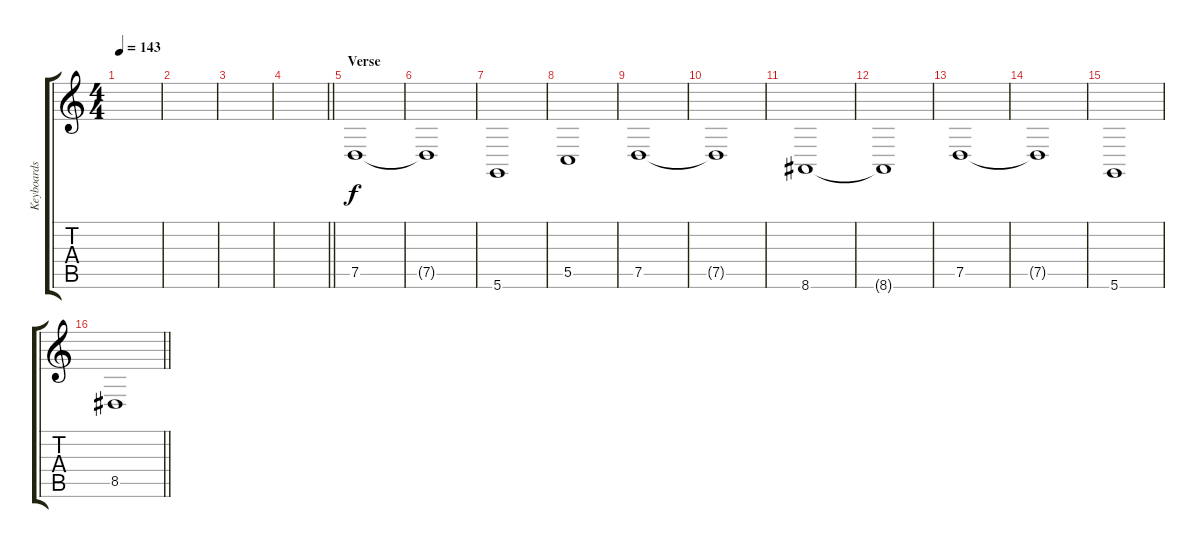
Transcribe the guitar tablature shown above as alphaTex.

\track ("Keyboards" "Keyboards") {instrument synthstrings1}
\staff {score tabs}
\tuning (D4 A3 F3 C3 G2 D2) {hide}
\ts (4 4)
\tempo 143
\clef g2
\ks c
|
|
|
\barLineRight lightlight
|
\section ("" "Verse")
7.5.1{volume 5} |
7.5{t}.1 |
5.6.1 |
5.5.1 |
7.5.1{volume 5} |
7.5{t}.1 |
8.6.1 |
8.6{t}.1 |
7.5.1{volume 8} |
7.5{t}.1 |
5.6.1 |
\barLineRight lightlight
8.5.1
